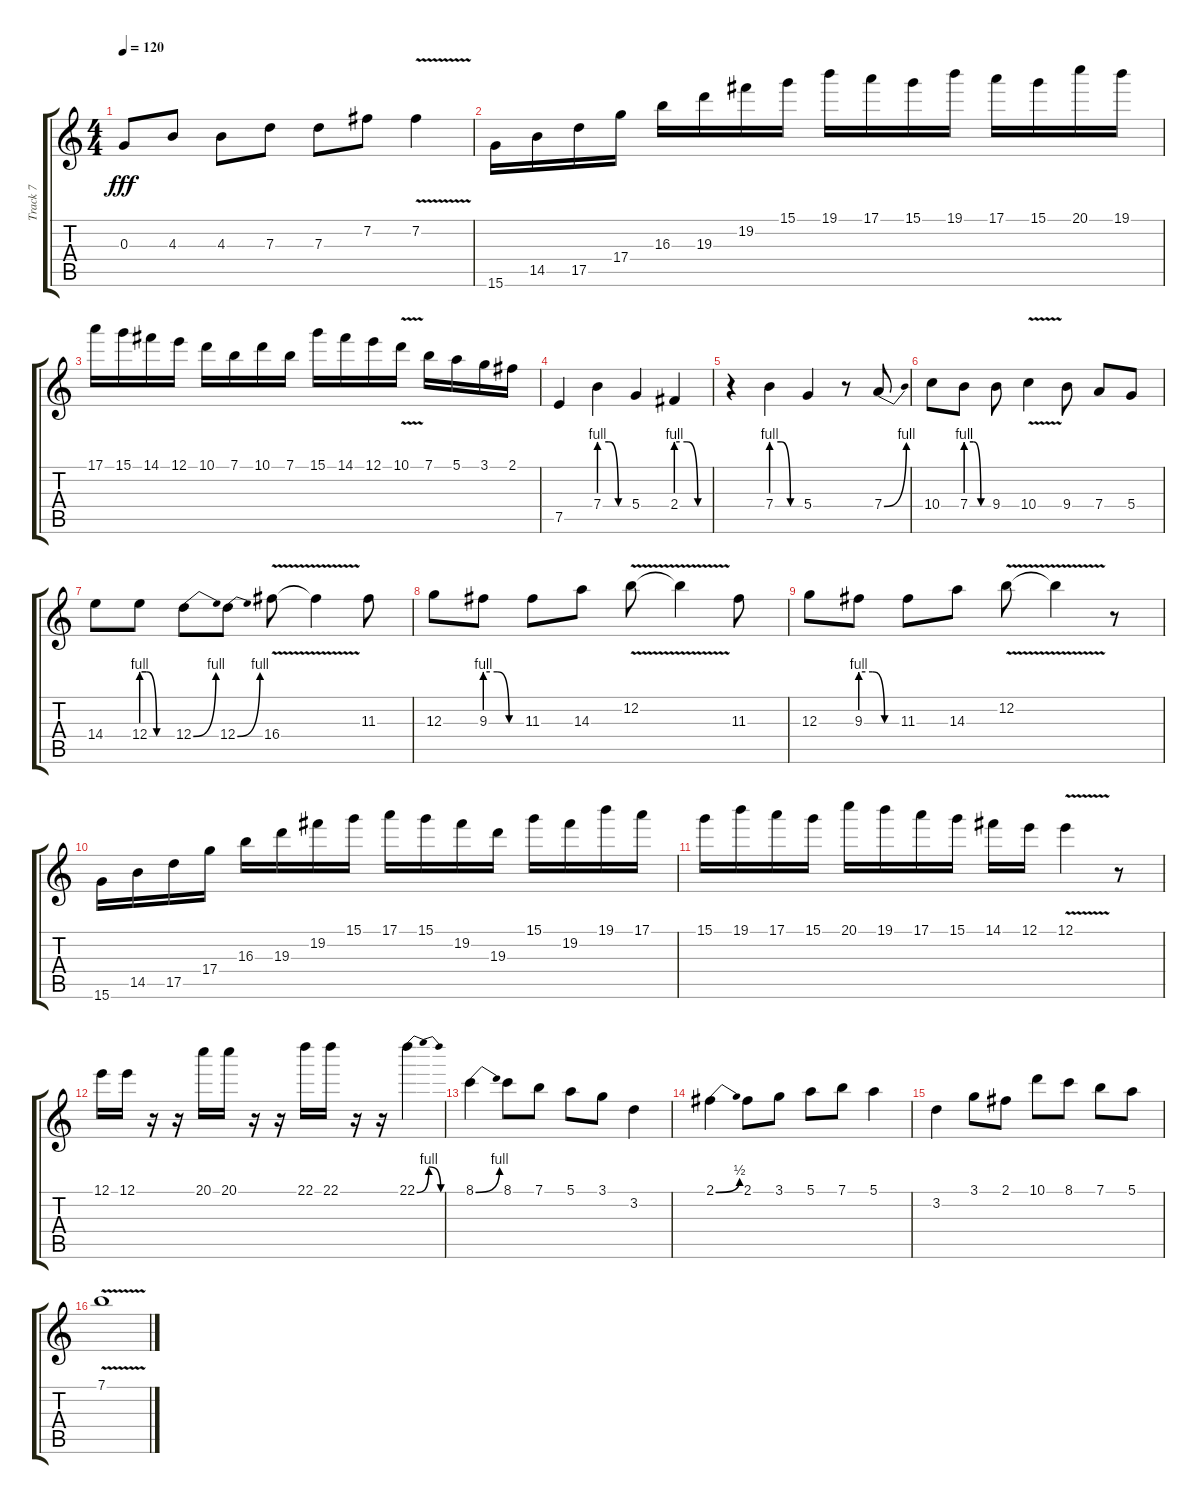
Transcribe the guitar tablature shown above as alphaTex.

\track ("Track 7" "Track 7") {instrument overdrivenguitar}
\staff {score tabs}
\tuning (E4 B3 G3 D3 A2 E2) {hide}
\ts (4 4)
\tempo 120
\clef g2
\ks c
0.3.8{dy fff} 4.3.8 4.3.8 7.3.8 7.3.8 7.2.8 7.2{v}.4 |
15.6.16 14.5.16 17.5.16 17.4.16 16.3.16 19.3.16 19.2.16 15.1.16 19.1.16 17.1.16 15.1.16 19.1.16 17.1.16 15.1.16 20.1.16 19.1.16 |
17.1.16 15.1.16 14.1.16 12.1.16 10.1.16 7.1.16 10.1.16 7.1.16 15.1.16 14.1.16 12.1.16 10.1{v}.16 7.1.16 5.1.16 3.1.16 2.1.16 |
7.5.4 7.4{be (custom 0 4 20 4 40 0 60 0)}.4 5.4.4 2.4{be (custom 0 4 20 4 40 0 60 0)}.4 |
r.4 7.4{be (custom 0 4 20 4 40 0 60 0)}.4 5.4.4 r.8 7.4{be (bend 0 0 60 4)}.8 |
10.4.8 7.4{be (custom 0 4 20 4 40 0 60 0)}.8 9.4.8 10.4{v}.4 9.4.8 7.4.8 5.4.8 |
14.4.8 12.4{be (custom 0 4 10 4 30 0 60 0)}.8 12.4{be (bend 0 0 60 4)}.8 12.4{be (bend 0 0 60 4)}.8 16.4{v}.8 16.4{t}.4 11.3.8 |
12.3.8 9.3{be (custom 0 4 20 4 40 0 60 0)}.8 11.3.8 14.3.8 12.2{v}.8 12.2{t}.4 11.3.8 |
12.3.8 9.3{be (custom 0 4 20 4 40 0 60 0)}.8 11.3.8 14.3.8 12.2{v}.8 12.2{t}.4 r.8 |
15.6.16 14.5.16 17.5.16 17.4.16 16.3.16 19.3.16 19.2.16 15.1.16 17.1.16 15.1.16 19.2.16 19.3.16 15.1.16 19.2.16 19.1.16 17.1.16 |
15.1.16 19.1.16 17.1.16 15.1.16 20.1.16 19.1.16 17.1.16 15.1.16 14.1.16 12.1.16 12.1{v}.4 r.8 |
12.1.16 12.1.16 r.16 r.16 20.1.16 20.1.16 r.16 r.16 22.1.16 22.1.16 r.16 r.16 22.1{be (bendrelease 0 0 15 4 45 4 60 0)}.4 |
8.1{be (bend 0 0 60 4)}.4 8.1.8 7.1.8 5.1.8 3.1.8 3.2.4 |
2.1{be (bend 0 0 60 2)}.4 2.1.8 3.1.8 5.1.8 7.1.8 5.1.4 |
3.2.4 3.1.8 2.1.8 10.1.8 8.1.8 7.1.8 5.1.8 |
7.1{v}.1
